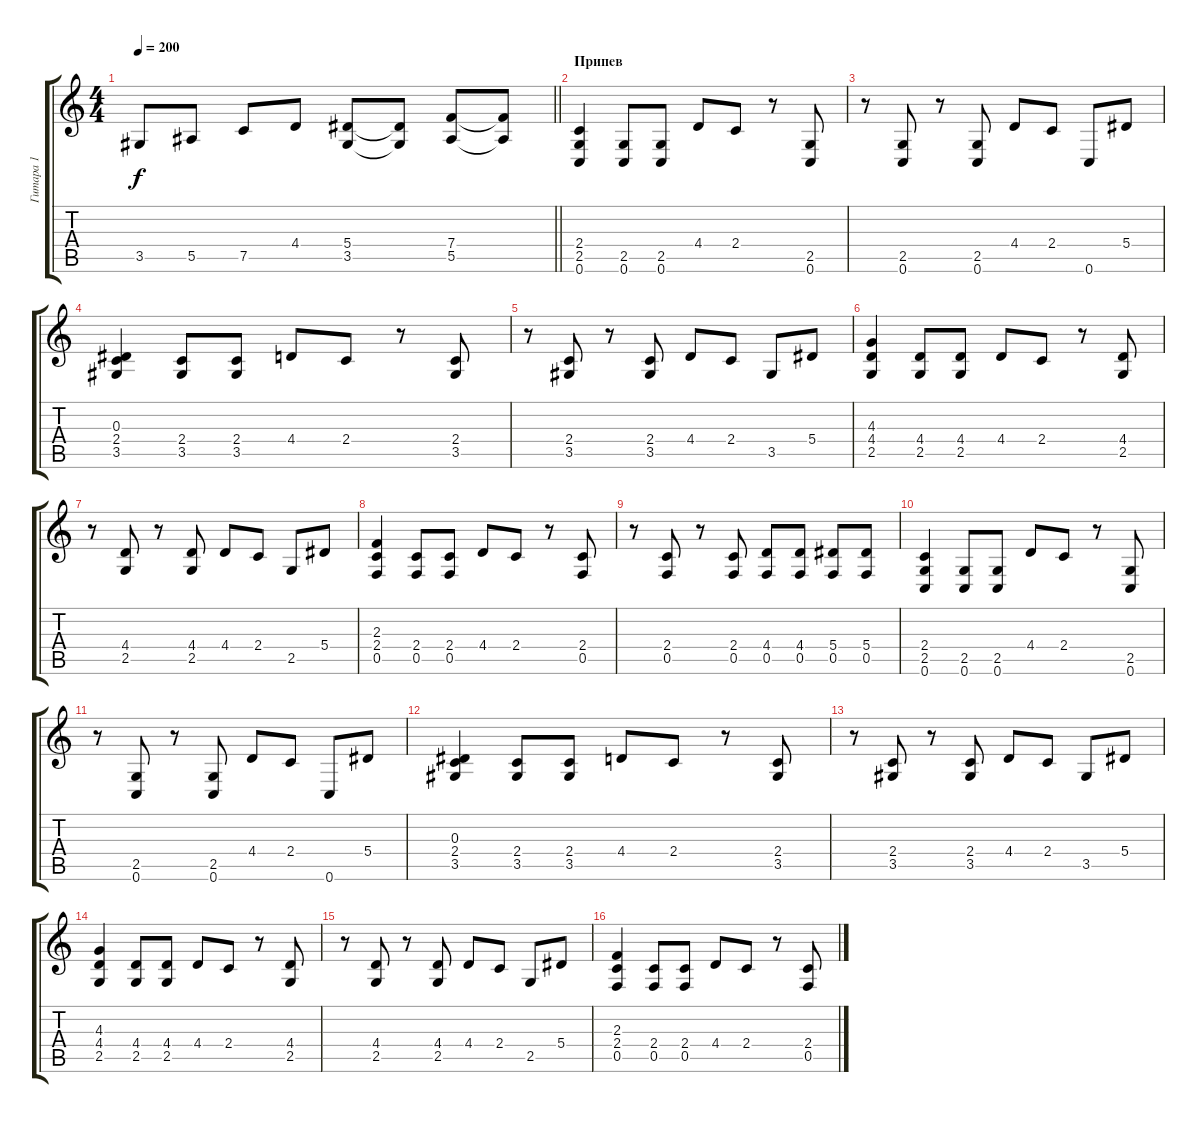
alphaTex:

\track ("Гитара 1" "Гитара 1") {instrument distortionguitar}
\staff {score tabs}
\tuning (C4 G3 Eb3 Bb2 F2 C2) {hide}
\ts (4 4)
\tempo 200
\clef g2
\barLineRight lightlight
\ks c
3.5.8{dy f} 5.5.8 7.5.8 4.4.8 (5.4 3.5).8 (5.4{t} 3.5{t}).8 (7.4 5.5).8 (7.4{t} 5.5{t}).8 |
\section ("" "Припев")
(2.4 2.5 0.6).4 (2.5 0.6).8 (2.5 0.6).8 4.4.8 2.4.8 r.8 (2.5 0.6).8 |
r.8 (2.5 0.6).8 r.8 (2.5 0.6).8 4.4.8 2.4.8 0.6.8 5.4.8 |
(0.3 2.4 3.5).4 (2.4 3.5).8 (2.4 3.5).8 4.4.8 2.4.8 r.8 (2.4 3.5).8 |
r.8 (2.4 3.5).8 r.8 (2.4 3.5).8 4.4.8 2.4.8 3.5.8 5.4.8 |
(4.3 4.4 2.5).4 (4.4 2.5).8 (4.4 2.5).8 4.4.8 2.4.8 r.8 (4.4 2.5).8 |
r.8 (4.4 2.5).8 r.8 (4.4 2.5).8 4.4.8 2.4.8 2.5.8 5.4.8 |
(2.3 2.4 0.5).4 (2.4 0.5).8 (2.4 0.5).8 4.4.8 2.4.8 r.8 (2.4 0.5).8 |
r.8 (2.4 0.5).8 r.8 (2.4 0.5).8 (4.4 0.5).8 (4.4 0.5).8 (5.4 0.5).8 (5.4 0.5).8 |
(2.4 2.5 0.6).4 (2.5 0.6).8 (2.5 0.6).8 4.4.8 2.4.8 r.8 (2.5 0.6).8 |
r.8 (2.5 0.6).8 r.8 (2.5 0.6).8 4.4.8 2.4.8 0.6.8 5.4.8 |
(0.3 2.4 3.5).4 (2.4 3.5).8 (2.4 3.5).8 4.4.8 2.4.8 r.8 (2.4 3.5).8 |
r.8 (2.4 3.5).8 r.8 (2.4 3.5).8 4.4.8 2.4.8 3.5.8 5.4.8 |
(4.3 4.4 2.5).4 (4.4 2.5).8 (4.4 2.5).8 4.4.8 2.4.8 r.8 (4.4 2.5).8 |
r.8 (4.4 2.5).8 r.8 (4.4 2.5).8 4.4.8 2.4.8 2.5.8 5.4.8 |
(2.3 2.4 0.5).4 (2.4 0.5).8 (2.4 0.5).8 4.4.8 2.4.8 r.8 (2.4 0.5).8
